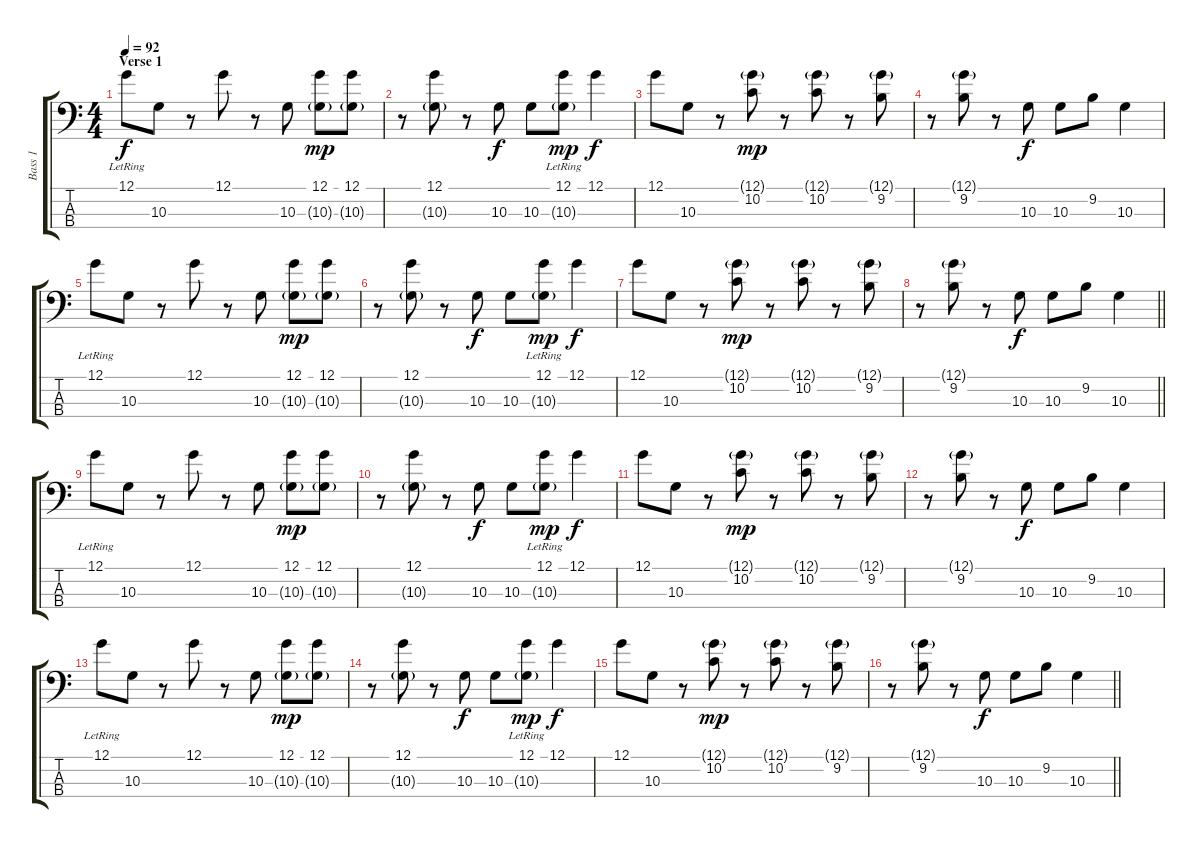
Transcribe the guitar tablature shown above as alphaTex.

\track ("Bass 1" "Bass 1") {instrument electricbassfinger}
\staff {score tabs}
\tuning (G2 D2 A1 D1) {hide}
\ts (4 4)
\section ("" "Verse 1")
\tempo 92
\clef f4
\ks c
12.1{lr}.8{dy f} 10.3.8 r.8 12.1.8 r.8 10.3.8 (12.1 10.3{g}).8{dy mp} (12.1 10.3{g}).8 |
r.8 (12.1 10.3{g}).8 r.8 10.3.8{dy f} 10.3.8 (12.1 10.3{g lr}).8{dy mp} 12.1.4{dy f} |
12.1.8 10.3.8 r.8 (12.1{g} 10.2).8{dy mp} r.8 (12.1{g} 10.2).8 r.8 (12.1{g} 9.2).8 |
r.8 (12.1{g} 9.2).8 r.8 10.3.8{dy f} 10.3.8 9.2.8 10.3.4 |
12.1{lr}.8 10.3.8 r.8 12.1.8 r.8 10.3.8 (12.1 10.3{g}).8{dy mp} (12.1 10.3{g}).8 |
r.8 (12.1 10.3{g}).8 r.8 10.3.8{dy f} 10.3.8 (12.1 10.3{g lr}).8{dy mp} 12.1.4{dy f} |
12.1.8 10.3.8 r.8 (12.1{g} 10.2).8{dy mp} r.8 (12.1{g} 10.2).8 r.8 (12.1{g} 9.2).8 |
\barLineRight lightlight
r.8 (12.1{g} 9.2).8 r.8 10.3.8{dy f} 10.3.8 9.2.8 10.3.4 |
\section ("" "")
12.1{lr}.8 10.3.8 r.8 12.1.8 r.8 10.3.8 (12.1 10.3{g}).8{dy mp} (12.1 10.3{g}).8 |
r.8 (12.1 10.3{g}).8 r.8 10.3.8{dy f} 10.3.8 (12.1 10.3{g lr}).8{dy mp} 12.1.4{dy f} |
12.1.8 10.3.8 r.8 (12.1{g} 10.2).8{dy mp} r.8 (12.1{g} 10.2).8 r.8 (12.1{g} 9.2).8 |
r.8 (12.1{g} 9.2).8 r.8 10.3.8{dy f} 10.3.8 9.2.8 10.3.4 |
12.1{lr}.8 10.3.8 r.8 12.1.8 r.8 10.3.8 (12.1 10.3{g}).8{dy mp} (12.1 10.3{g}).8 |
r.8 (12.1 10.3{g}).8 r.8 10.3.8{dy f} 10.3.8 (12.1 10.3{g lr}).8{dy mp} 12.1.4{dy f} |
12.1.8 10.3.8 r.8 (12.1{g} 10.2).8{dy mp} r.8 (12.1{g} 10.2).8 r.8 (12.1{g} 9.2).8 |
\barLineRight lightlight
r.8 (12.1{g} 9.2).8 r.8 10.3.8{dy f} 10.3.8 9.2.8 10.3.4
